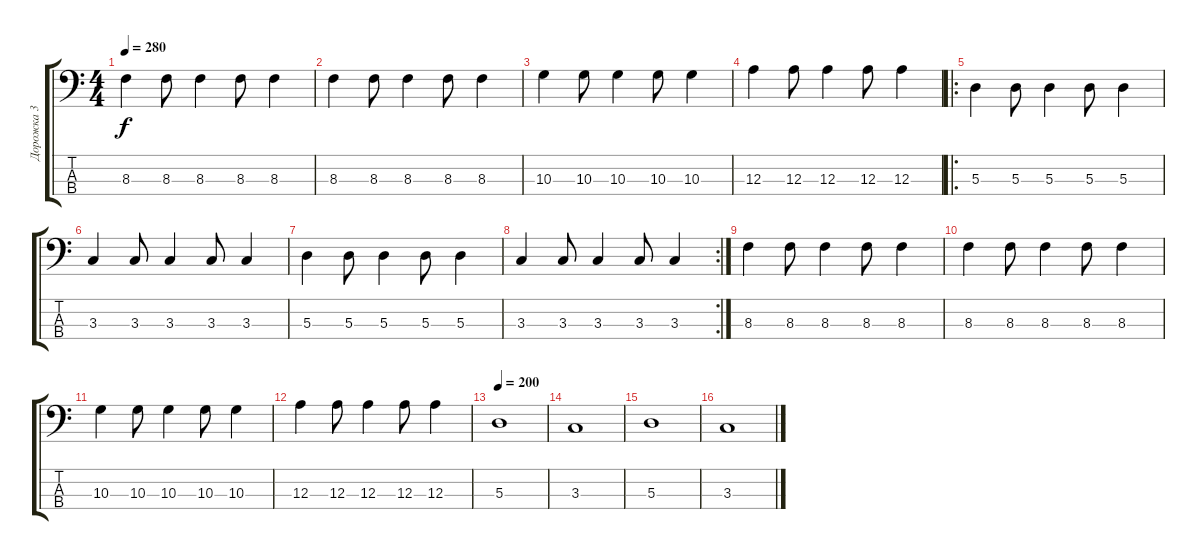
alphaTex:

\track ("Дорожка 3" "Дорожка 3") {instrument electricbasspick}
\staff {score tabs}
\tuning (G2 D2 A1 E1) {hide}
\ts (4 4)
\tempo 280
\clef f4
\ks c
8.3.4{dy f} 8.3.8 8.3.4 8.3.8 8.3.4 |
8.3.4 8.3.8 8.3.4 8.3.8 8.3.4 |
10.3.4 10.3.8 10.3.4 10.3.8 10.3.4 |
12.3.4 12.3.8 12.3.4 12.3.8 12.3.4 |
\ro
5.3.4 5.3.8 5.3.4 5.3.8 5.3.4 |
3.3.4 3.3.8 3.3.4 3.3.8 3.3.4 |
5.3.4 5.3.8 5.3.4 5.3.8 5.3.4 |
\rc 2
3.3.4 3.3.8 3.3.4 3.3.8 3.3.4 |
8.3.4 8.3.8 8.3.4 8.3.8 8.3.4 |
8.3.4 8.3.8 8.3.4 8.3.8 8.3.4 |
10.3.4 10.3.8 10.3.4 10.3.8 10.3.4 |
12.3.4 12.3.8 12.3.4 12.3.8 12.3.4 |
\tempo 200
5.3.1 |
3.3.1 |
5.3.1 |
3.3.1
